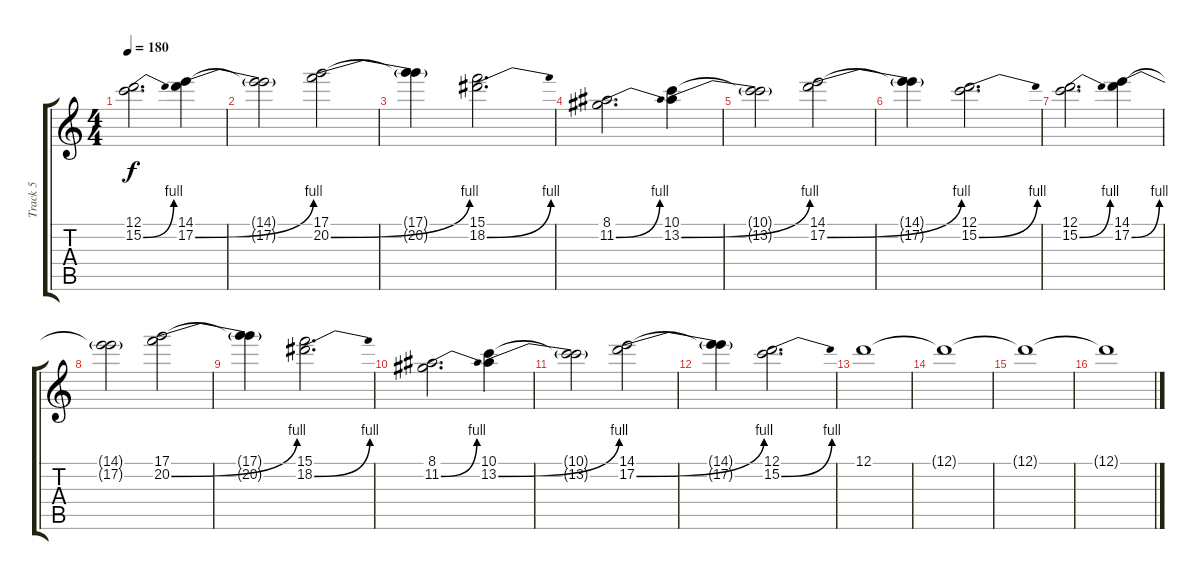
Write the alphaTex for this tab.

\track ("Track 5" "Track 5") {instrument distortionguitar}
\staff {score tabs}
\tuning (D4 A3 F3 C3 G2 D2) {hide}
\ts (4 4)
\tempo 180
\clef g2
\ks c
(12.1 15.2{be (bend 0 0 60 4)}).2{d dy f} (14.1 17.2{be (bend 0 0 60 4)}).4 |
(14.1{t} 17.2{t}).2 (17.1 20.2{be (bend 0 0 60 4)}).2 |
(17.1{t} 20.2{t}).4 (15.1 18.2{be (bend 0 0 60 4)}).2{d} |
(8.1 11.2{be (bend 0 0 60 4)}).2{d} (10.1 13.2{be (bend 0 0 60 4)}).4 |
(10.1{t} 13.2{t}).2 (14.1 17.2{be (bend 0 0 60 4)}).2 |
(14.1{t} 17.2{t}).4 (12.1 15.2{be (bend 0 0 60 4)}).2{d} |
(12.1 15.2{be (bend 0 0 60 4)}).2{d} (14.1 17.2{be (bend 0 0 60 4)}).4 |
(14.1{t} 17.2{t}).2 (17.1 20.2{be (bend 0 0 60 4)}).2 |
(17.1{t} 20.2{t}).4 (15.1 18.2{be (bend 0 0 60 4)}).2{d} |
(8.1 11.2{be (bend 0 0 60 4)}).2{d} (10.1 13.2{be (bend 0 0 60 4)}).4 |
(10.1{t} 13.2{t}).2 (14.1 17.2{be (bend 0 0 60 4)}).2 |
(14.1{t} 17.2{t}).4 (12.1 15.2{be (bend 0 0 60 4)}).2{d} |
12.1.1 |
12.1{t}.1 |
12.1{t}.1 |
12.1{t}.1
